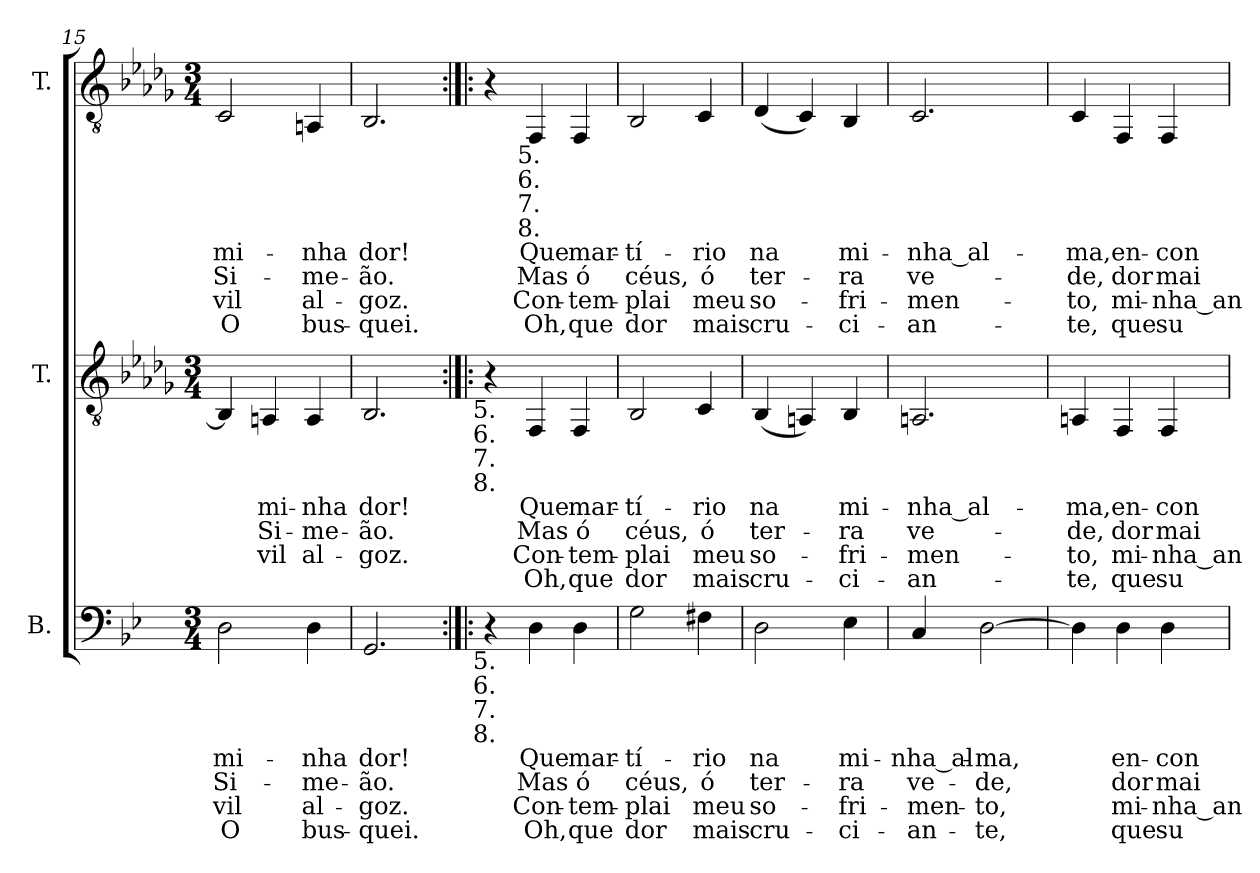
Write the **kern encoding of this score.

**kern	**text	**text	**text	**text	**kern	**text	**text	**text	**text	**kern	**text	**text	**text	**text
*part3	*part3	*part3	*part3	*part3	*part2	*part2	*part2	*part2	*part2	*part1	*part1	*part1	*part1	*part1
*staff3	*staff3	*staff3	*staff3	*staff3	*staff2	*staff2	*staff2	*staff2	*staff2	*staff1	*staff1	*staff1	*staff1	*staff1
*I"B.	*	*	*	*	*I"T.	*	*	*	*	*I"T.	*	*	*	*
*clefF4	*	*	*	*	*clefGv2	*	*	*	*	*clefGv2	*	*	*	*
*	*	*	*	*	*ITrd2c3	*	*	*	*	*ITrd2c3	*	*	*	*
*k[b-e-]	*	*	*	*	*k[b-e-]	*	*	*	*	*k[b-e-]	*	*	*	*
*g:	*	*	*	*	*g:	*	*	*	*	*g:	*	*	*	*
*M3/4	*	*	*	*	*M3/4	*	*	*	*	*M3/4	*	*	*	*
=15	=15	=15	=15	=15	=15	=15	=15	=15	=15	=15	=15	=15	=15	=15
!	!LO:LY:b:color=#000000	!LO:LY:b:color=#000000	!LO:LY:b:color=#000000	!LO:LY:b:color=#000000	!	!	!	!	!	!	!	!	!	!
!	!	!	!	!	!	!	!	!	!	!	!LO:LY:b:color=#000000	!LO:LY:b:color=#000000	!LO:LY:b:color=#000000	!LO:LY:b:color=#000000
2Di\	mi-	Si-	vil	O	4GGi/]	.	.	.	.	2AAi/	mi-	Si-	vil	O
!	!	!	!	!	!	!LO:LY:b:color=#000000	!LO:LY:b:color=#000000	!LO:LY:b:color=#000000	!	!	!	!	!	!
.	.	.	.	.	4FF#Xi/	mi-	Si-	vil	.	.	.	.	.	.
!	!LO:LY:b:color=#000000	!LO:LY:b:color=#000000	!LO:LY:b:color=#000000	!LO:LY:b:color=#000000	!	!	!	!	!	!	!	!	!	!
!	!	!	!	!	!	!LO:LY:b:color=#000000	!LO:LY:b:color=#000000	!LO:LY:b:color=#000000	!	!	!	!	!	!
!	!	!	!	!	!	!	!	!	!	!	!LO:LY:b:color=#000000	!LO:LY:b:color=#000000	!LO:LY:b:color=#000000	!LO:LY:b:color=#000000
4Di\	-nha	-me-	al-	bus-	4FF#i/	-nha	-me-	al-	.	4FF#Xi/	-nha	-me-	al-	bus-
=16	=16	=16	=16	=16	=16	=16	=16	=16	=16	=16	=16	=16	=16	=16
!	!LO:LY:b:color=#000000	!LO:LY:b:color=#000000	!LO:LY:b:color=#000000	!LO:LY:b:color=#000000	!	!	!	!	!	!	!	!	!	!
!	!	!	!	!	!	!LO:LY:b:color=#000000	!LO:LY:b:color=#000000	!LO:LY:b:color=#000000	!	!	!	!	!	!
!	!	!	!	!	!	!	!	!	!	!	!LO:LY:b:color=#000000	!LO:LY:b:color=#000000	!LO:LY:b:color=#000000	!LO:LY:b:color=#000000
2.GGi/	dor!	-ão.	-goz.	-quei.	2.GGi/	dor!	-ão.	-goz.	.	2.GGi/	dor!	-ão.	-goz.	-quei.
!!LO:PB:g=z
=17:|!|:	=17:|!|:	=17:|!|:	=17:|!|:	=17:|!|:	=17:|!|:	=17:|!|:	=17:|!|:	=17:|!|:	=17:|!|:	=17:|!|:	=17:|!|:	=17:|!|:	=17:|!|:	=17:|!|:
!	!	!	!	!	!LO:TX:b:cj:t=5.	!	!	!	!	!	!	!	!	!
!	!	!	!	!	!LO:TX:b:cj:t=6.	!	!	!	!	!	!	!	!	!
!	!	!	!	!	!LO:TX:b:cj:t=7.	!	!	!	!	!	!	!	!	!
!	!	!	!	!	!LO:TX:b:cj:t=8.	!	!	!	!	!	!	!	!	!
!LO:TX:b:cj:t=5.	!	!	!	!	!	!	!	!	!	!	!	!	!	!
!LO:TX:b:cj:t=6.	!	!	!	!	!	!	!	!	!	!	!	!	!	!
!LO:TX:b:cj:t=7.	!	!	!	!	!	!	!	!	!	!	!	!	!	!
!LO:TX:b:cj:t=8.	!	!	!	!	!	!	!	!	!	!	!	!	!	!
4r	.	.	.	.	4r	.	.	.	.	4r	.	.	.	.
!	!LO:LY:b:color=#000000	!LO:LY:b:color=#000000	!LO:LY:b:color=#000000	!LO:LY:b:color=#000000	!	!	!	!	!	!	!	!	!	!
!	!	!	!	!	!	!LO:LY:b:color=#000000	!LO:LY:b:color=#000000	!LO:LY:b:color=#000000	!LO:LY:b:color=#000000	!	!	!	!	!
!	!	!	!	!	!	!	!	!	!	!LO:TX:b:cj:t=5.	!	!	!	!
!	!	!	!	!	!	!	!	!	!	!LO:TX:b:cj:t=6.	!	!	!	!
!	!	!	!	!	!	!	!	!	!	!LO:TX:b:cj:t=7.	!	!	!	!
!	!	!	!	!	!	!	!	!	!	!LO:TX:b:cj:t=8.	!	!	!	!
!	!	!	!	!	!	!	!	!	!	!	!LO:LY:b:color=#000000	!LO:LY:b:color=#000000	!LO:LY:b:color=#000000	!LO:LY:b:color=#000000
4Di\	Que	Mas	Con-	Oh,	4DDi/	Que	Mas	Con-	Oh,	4DDi/	Que	Mas	Con-	Oh,
!	!LO:LY:b:color=#000000	!LO:LY:b:color=#000000	!LO:LY:b:color=#000000	!LO:LY:b:color=#000000	!	!	!	!	!	!	!	!	!	!
!	!	!	!	!	!	!LO:LY:b:color=#000000	!LO:LY:b:color=#000000	!LO:LY:b:color=#000000	!LO:LY:b:color=#000000	!	!	!	!	!
!	!	!	!	!	!	!	!	!	!	!	!LO:LY:b:color=#000000	!LO:LY:b:color=#000000	!LO:LY:b:color=#000000	!LO:LY:b:color=#000000
4Di\	mar-	ó	-tem-	que	4DDi/	mar-	ó	-tem-	que	4DDi/	mar-	ó	-tem-	que
=18	=18	=18	=18	=18	=18	=18	=18	=18	=18	=18	=18	=18	=18	=18
!	!LO:LY:b:color=#000000	!LO:LY:b:color=#000000	!LO:LY:b:color=#000000	!LO:LY:b:color=#000000	!	!	!	!	!	!	!	!	!	!
!	!	!	!	!	!	!LO:LY:b:color=#000000	!LO:LY:b:color=#000000	!LO:LY:b:color=#000000	!LO:LY:b:color=#000000	!	!	!	!	!
!	!	!	!	!	!	!	!	!	!	!	!LO:LY:b:color=#000000	!LO:LY:b:color=#000000	!LO:LY:b:color=#000000	!LO:LY:b:color=#000000
2Gi\	-tí-	céus,	-plai	dor	2GGi/	-tí-	céus,	-plai	dor	2GGi/	-tí-	céus,	-plai	dor
!	!LO:LY:b:color=#000000	!LO:LY:b:color=#000000	!LO:LY:b:color=#000000	!LO:LY:b:color=#000000	!	!	!	!	!	!	!	!	!	!
!	!	!	!	!	!	!LO:LY:b:color=#000000	!LO:LY:b:color=#000000	!LO:LY:b:color=#000000	!LO:LY:b:color=#000000	!	!	!	!	!
!	!	!	!	!	!	!	!	!	!	!	!LO:LY:b:color=#000000	!LO:LY:b:color=#000000	!LO:LY:b:color=#000000	!LO:LY:b:color=#000000
4F#Xi\	-rio	ó	meu	mais	4AAi/	-rio	ó	meu	mais	4AAi/	-rio	ó	meu	mais
=19	=19	=19	=19	=19	=19	=19	=19	=19	=19	=19	=19	=19	=19	=19
!	!LO:LY:b:color=#000000	!LO:LY:b:color=#000000	!LO:LY:b:color=#000000	!LO:LY:b:color=#000000	!	!	!	!	!	!	!	!	!	!
!	!	!	!	!	!	!LO:LY:b:color=#000000	!LO:LY:b:color=#000000	!LO:LY:b:color=#000000	!LO:LY:b:color=#000000	!	!	!	!	!
!	!	!	!	!	!	!	!	!	!	!	!LO:LY:b:color=#000000	!LO:LY:b:color=#000000	!LO:LY:b:color=#000000	!LO:LY:b:color=#000000
2Di\	na	ter-	so-	cru-	(4GGi/	na	ter-	so-	cru-	(4BB-i/	na	ter-	so-	cru-
.	.	.	.	.	4FF#Xi/)	.	.	.	.	4AAi/)	.	.	.	.
!	!LO:LY:b:color=#000000	!LO:LY:b:color=#000000	!LO:LY:b:color=#000000	!LO:LY:b:color=#000000	!	!	!	!	!	!	!	!	!	!
!	!	!	!	!	!	!LO:LY:b:color=#000000	!LO:LY:b:color=#000000	!LO:LY:b:color=#000000	!LO:LY:b:color=#000000	!	!	!	!	!
!	!	!	!	!	!	!	!	!	!	!	!LO:LY:b:color=#000000	!LO:LY:b:color=#000000	!LO:LY:b:color=#000000	!LO:LY:b:color=#000000
4E-i\	mi-	-ra	-fri-	-ci-	4GGi/	mi-	-ra	-fri-	-ci-	4GGi/	mi-	-ra	-fri-	-ci-
=20	=20	=20	=20	=20	=20	=20	=20	=20	=20	=20	=20	=20	=20	=20
!	!LO:LY:b:color=#000000	!LO:LY:b:color=#000000	!LO:LY:b:color=#000000	!LO:LY:b:color=#000000	!	!	!	!	!	!	!	!	!	!
!	!	!	!	!	!	!LO:LY:b:color=#000000	!LO:LY:b:color=#000000	!LO:LY:b:color=#000000	!LO:LY:b:color=#000000	!	!	!	!	!
!	!	!	!	!	!	!	!	!	!	!	!LO:LY:b:color=#000000	!LO:LY:b:color=#000000	!LO:LY:b:color=#000000	!LO:LY:b:color=#000000
4Ci/	-nha_al-	ve-	-men-	-an-	2.FF#Xi/	-nha_al-	ve-	-men-	-an-	2.AAi/	-nha_al-	ve-	-men-	-an-
!	!LO:LY:b:color=#000000	!LO:LY:b:color=#000000	!LO:LY:b:color=#000000	!LO:LY:b:color=#000000	!	!	!	!	!	!	!	!	!	!
[>2Di\	-ma,	-de,	-to,	-te,	.	.	.	.	.	.	.	.	.	.
=21	=21	=21	=21	=21	=21	=21	=21	=21	=21	=21	=21	=21	=21	=21
!	!	!	!	!	!	!LO:LY:b:color=#000000	!LO:LY:b:color=#000000	!LO:LY:b:color=#000000	!LO:LY:b:color=#000000	!	!	!	!	!
!	!	!	!	!	!	!	!	!	!	!	!LO:LY:b:color=#000000	!LO:LY:b:color=#000000	!LO:LY:b:color=#000000	!LO:LY:b:color=#000000
4Di\]	.	.	.	.	4FF#Xi/	-ma,	-de,	-to,	-te,	4AAi/	-ma,	-de,	-to,	-te,
!	!LO:LY:b:color=#000000	!LO:LY:b:color=#000000	!LO:LY:b:color=#000000	!LO:LY:b:color=#000000	!	!	!	!	!	!	!	!	!	!
!	!	!	!	!	!	!LO:LY:b:color=#000000	!LO:LY:b:color=#000000	!LO:LY:b:color=#000000	!LO:LY:b:color=#000000	!	!	!	!	!
!	!	!	!	!	!	!	!	!	!	!	!LO:LY:b:color=#000000	!LO:LY:b:color=#000000	!LO:LY:b:color=#000000	!LO:LY:b:color=#000000
4Di\	en-	dor	mi-	que	4DDi/	en-	dor	mi-	que	4DDi/	en-	dor	mi-	que
!	!LO:LY:b:color=#000000	!LO:LY:b:color=#000000	!LO:LY:b:color=#000000	!LO:LY:b:color=#000000	!	!	!	!	!	!	!	!	!	!
!	!	!	!	!	!	!LO:LY:b:color=#000000	!LO:LY:b:color=#000000	!LO:LY:b:color=#000000	!LO:LY:b:color=#000000	!	!	!	!	!
!	!	!	!	!	!	!	!	!	!	!	!LO:LY:b:color=#000000	!LO:LY:b:color=#000000	!LO:LY:b:color=#000000	!LO:LY:b:color=#000000
4Di\	-con-	mai-	-nha_an-	su-	4DDi/	-con-	mai-	-nha_an-	su-	4DDi/	-con-	mai-	-nha_an-	su-
=	=	=	=	=	=	=	=	=	=	=	=	=	=	=
*-	*-	*-	*-	*-	*-	*-	*-	*-	*-	*-	*-	*-	*-	*-
